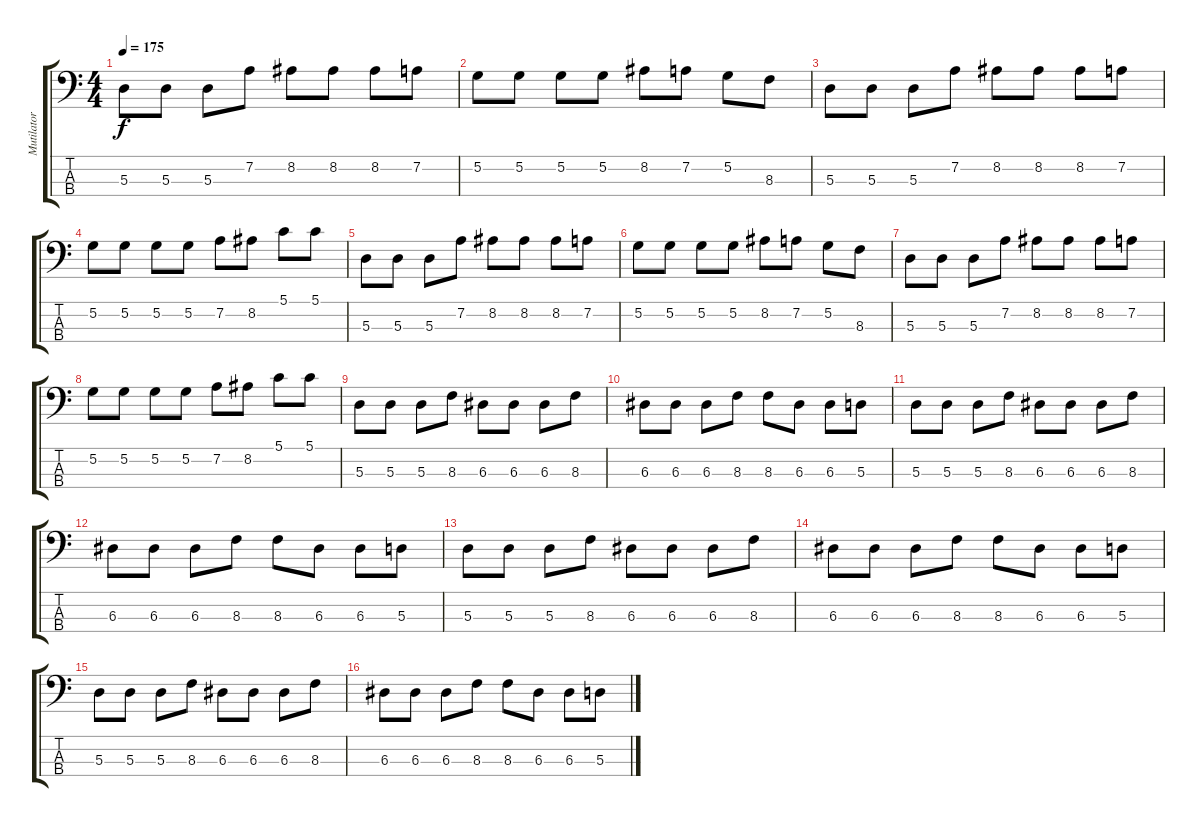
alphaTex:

\track ("Mutilator" "Mutilator") {instrument electricbassfinger}
\staff {score tabs}
\tuning (G2 D2 A1 E1) {hide}
\ts (4 4)
\tempo 175
\clef f4
\ks c
5.3.8{dy f} 5.3.8 5.3.8 7.2.8 8.2.8 8.2.8 8.2.8 7.2.8 |
5.2.8 5.2.8 5.2.8 5.2.8 8.2.8 7.2.8 5.2.8 8.3.8 |
5.3.8 5.3.8 5.3.8 7.2.8 8.2.8 8.2.8 8.2.8 7.2.8 |
5.2.8 5.2.8 5.2.8 5.2.8 7.2.8 8.2.8 5.1.8 5.1.8 |
5.3.8 5.3.8 5.3.8 7.2.8 8.2.8 8.2.8 8.2.8 7.2.8 |
5.2.8 5.2.8 5.2.8 5.2.8 8.2.8 7.2.8 5.2.8 8.3.8 |
5.3.8 5.3.8 5.3.8 7.2.8 8.2.8 8.2.8 8.2.8 7.2.8 |
5.2.8 5.2.8 5.2.8 5.2.8 7.2.8 8.2.8 5.1.8 5.1.8 |
5.3.8 5.3.8 5.3.8 8.3.8 6.3.8 6.3.8 6.3.8 8.3.8 |
6.3.8 6.3.8 6.3.8 8.3.8 8.3.8 6.3.8 6.3.8 5.3.8 |
5.3.8 5.3.8 5.3.8 8.3.8 6.3.8 6.3.8 6.3.8 8.3.8 |
6.3.8 6.3.8 6.3.8 8.3.8 8.3.8 6.3.8 6.3.8 5.3.8 |
5.3.8 5.3.8 5.3.8 8.3.8 6.3.8 6.3.8 6.3.8 8.3.8 |
6.3.8 6.3.8 6.3.8 8.3.8 8.3.8 6.3.8 6.3.8 5.3.8 |
5.3.8 5.3.8 5.3.8 8.3.8 6.3.8 6.3.8 6.3.8 8.3.8 |
6.3.8 6.3.8 6.3.8 8.3.8 8.3.8 6.3.8 6.3.8 5.3.8
